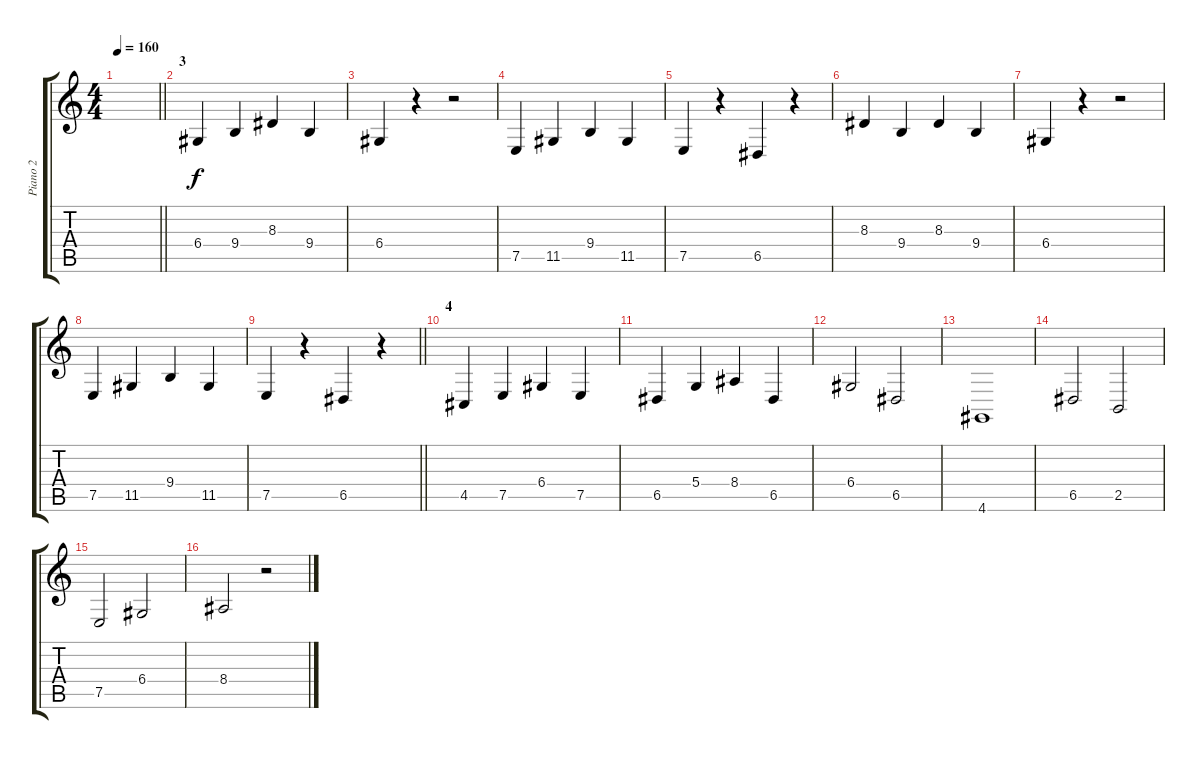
\track ("Piano 2" "Piano 2") {instrument electricpiano2}
\staff {score tabs}
\tuning (E4 B3 G3 D3 A2 E2) {hide}
\ts (4 4)
\tempo 160
\clef g2
\barLineRight lightlight
\ks c
|
\section ("" "3")
6.4.4{instrument electricpiano2} 9.4.4 8.3.4 9.4.4 |
6.4.4 r.4 r.2 |
7.5.4 11.5.4 9.4.4 11.5.4 |
7.5.4 r.4 6.5.4 r.4 |
8.3.4 9.4.4 8.3.4 9.4.4 |
6.4.4 r.4 r.2 |
7.5.4 11.5.4 9.4.4 11.5.4 |
\barLineRight lightlight
7.5.4 r.4 6.5.4 r.4 |
\section ("" "4")
4.5.4 7.5.4 6.4.4 7.5.4 |
6.5.4 5.4.4 8.4.4 6.5.4 |
6.4.2 6.5.2 |
4.6.1 |
6.5.2 2.5.2 |
7.5.2 6.4.2 |
8.4.2 r.2
